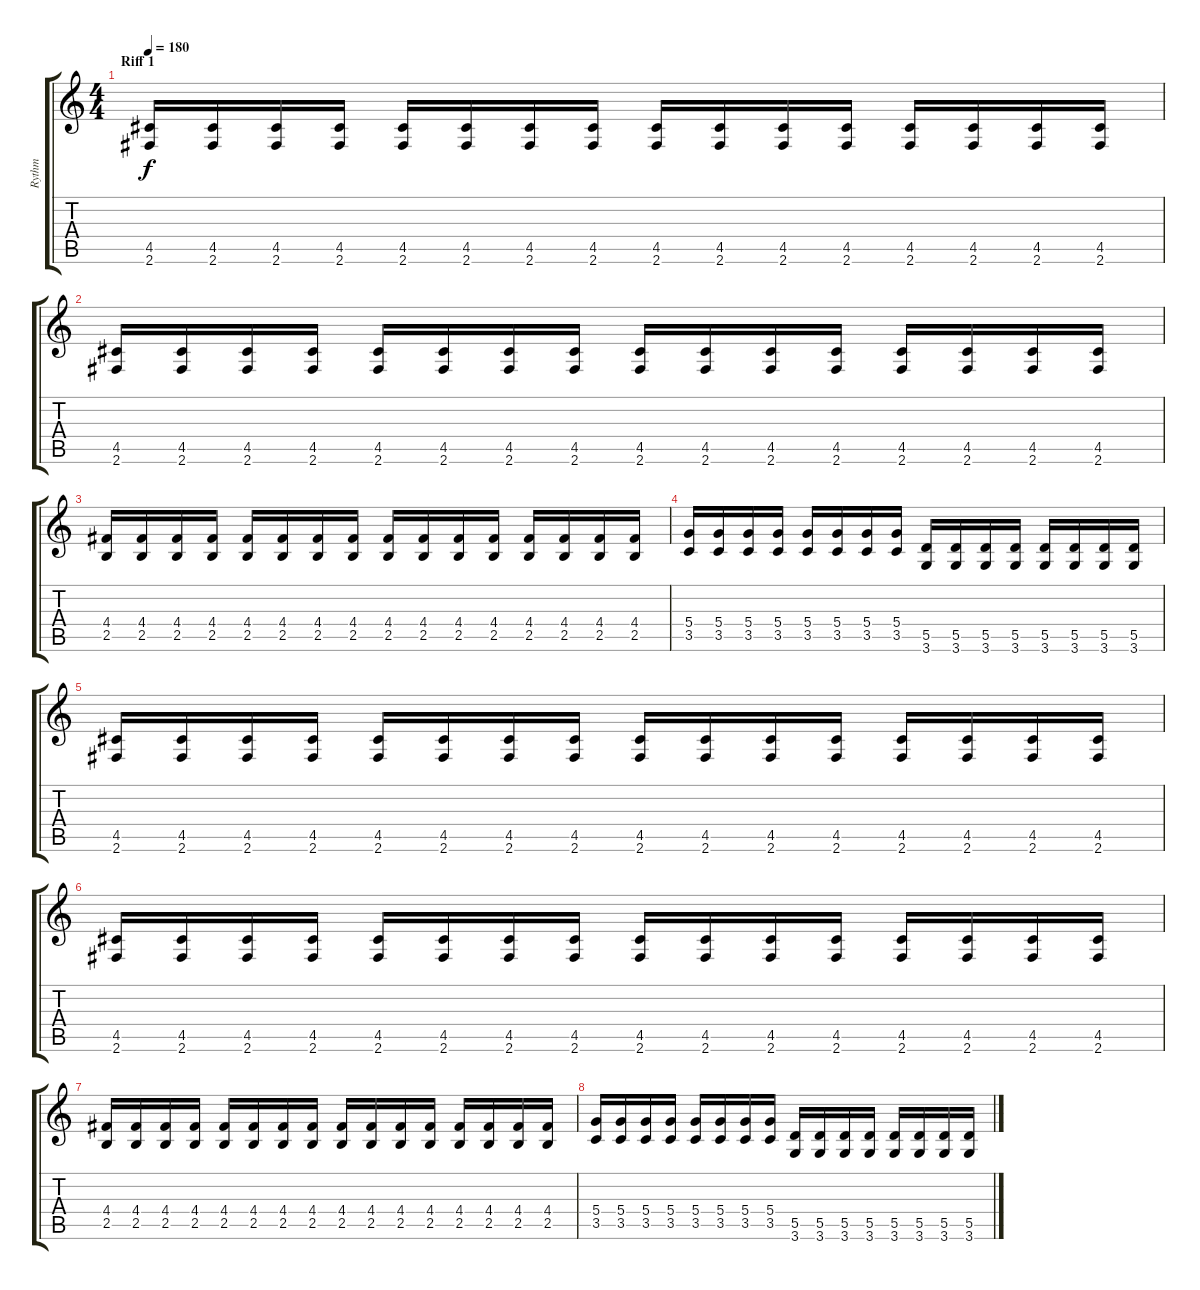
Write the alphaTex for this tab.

\track ("Rythm" "Rythm") {instrument distortionguitar}
\staff {score tabs}
\tuning (E4 B3 G3 D3 A2 E2) {hide}
\ts (4 4)
\section ("" "Riff 1")
\tempo 180
\clef g2
\ks c
(4.5 2.6).16{dy f} (4.5 2.6).16 (4.5 2.6).16 (4.5 2.6).16 (4.5 2.6).16 (4.5 2.6).16 (4.5 2.6).16 (4.5 2.6).16 (4.5 2.6).16 (4.5 2.6).16 (4.5 2.6).16 (4.5 2.6).16 (4.5 2.6).16 (4.5 2.6).16 (4.5 2.6).16 (4.5 2.6).16 |
(4.5 2.6).16 (4.5 2.6).16 (4.5 2.6).16 (4.5 2.6).16 (4.5 2.6).16 (4.5 2.6).16 (4.5 2.6).16 (4.5 2.6).16 (4.5 2.6).16 (4.5 2.6).16 (4.5 2.6).16 (4.5 2.6).16 (4.5 2.6).16 (4.5 2.6).16 (4.5 2.6).16 (4.5 2.6).16 |
(4.4 2.5).16 (4.4 2.5).16 (4.4 2.5).16 (4.4 2.5).16 (4.4 2.5).16 (4.4 2.5).16 (4.4 2.5).16 (4.4 2.5).16 (4.4 2.5).16 (4.4 2.5).16 (4.4 2.5).16 (4.4 2.5).16 (4.4 2.5).16 (4.4 2.5).16 (4.4 2.5).16 (4.4 2.5).16 |
(5.4 3.5).16 (5.4 3.5).16 (5.4 3.5).16 (5.4 3.5).16 (5.4 3.5).16 (5.4 3.5).16 (5.4 3.5).16 (5.4 3.5).16 (5.5 3.6).16 (5.5 3.6).16 (5.5 3.6).16 (5.5 3.6).16 (5.5 3.6).16 (5.5 3.6).16 (5.5 3.6).16 (5.5 3.6).16 |
(4.5 2.6).16 (4.5 2.6).16 (4.5 2.6).16 (4.5 2.6).16 (4.5 2.6).16 (4.5 2.6).16 (4.5 2.6).16 (4.5 2.6).16 (4.5 2.6).16 (4.5 2.6).16 (4.5 2.6).16 (4.5 2.6).16 (4.5 2.6).16 (4.5 2.6).16 (4.5 2.6).16 (4.5 2.6).16 |
(4.5 2.6).16 (4.5 2.6).16 (4.5 2.6).16 (4.5 2.6).16 (4.5 2.6).16 (4.5 2.6).16 (4.5 2.6).16 (4.5 2.6).16 (4.5 2.6).16 (4.5 2.6).16 (4.5 2.6).16 (4.5 2.6).16 (4.5 2.6).16 (4.5 2.6).16 (4.5 2.6).16 (4.5 2.6).16 |
(4.4 2.5).16 (4.4 2.5).16 (4.4 2.5).16 (4.4 2.5).16 (4.4 2.5).16 (4.4 2.5).16 (4.4 2.5).16 (4.4 2.5).16 (4.4 2.5).16 (4.4 2.5).16 (4.4 2.5).16 (4.4 2.5).16 (4.4 2.5).16 (4.4 2.5).16 (4.4 2.5).16 (4.4 2.5).16 |
(5.4 3.5).16 (5.4 3.5).16 (5.4 3.5).16 (5.4 3.5).16 (5.4 3.5).16 (5.4 3.5).16 (5.4 3.5).16 (5.4 3.5).16 (5.5 3.6).16 (5.5 3.6).16 (5.5 3.6).16 (5.5 3.6).16 (5.5 3.6).16 (5.5 3.6).16 (5.5 3.6).16 (5.5 3.6).16
